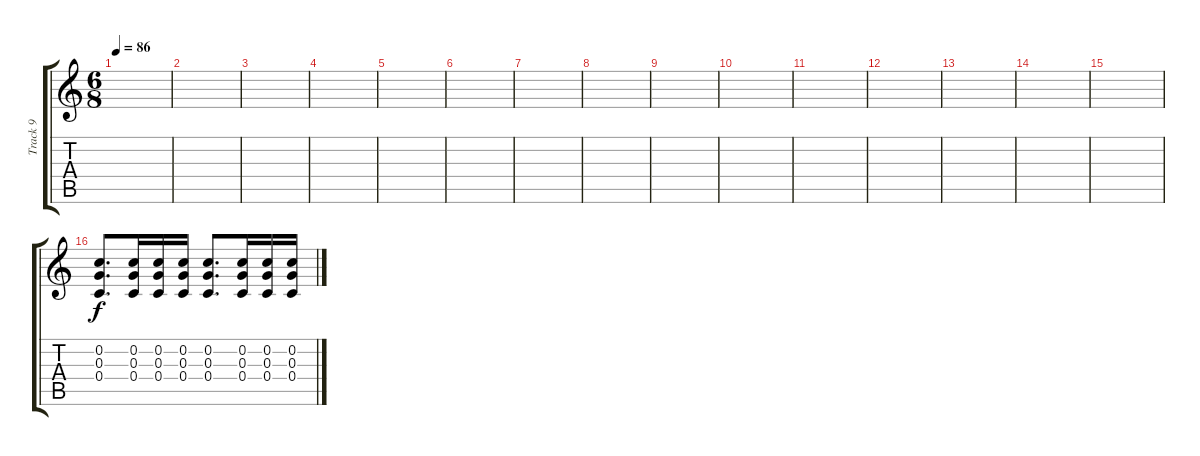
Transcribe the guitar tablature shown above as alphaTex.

\track ("Track 9" "Track 9") {instrument acousticguitarsteel}
\staff {score tabs}
\tuning (E4 C4 G3 C3 G2 C2) {hide}
\ts (6 8)
\tempo 86
\clef g2
\ks c
|
|
|
|
|
|
|
|
|
|
|
|
|
|
|
(0.2 0.3 0.4).8{d} (0.2 0.3 0.4).16 (0.2 0.3 0.4).16 (0.2 0.3 0.4).16 (0.2 0.3 0.4).8{d} (0.2 0.3 0.4).16 (0.2 0.3 0.4).16 (0.2 0.3 0.4).16
